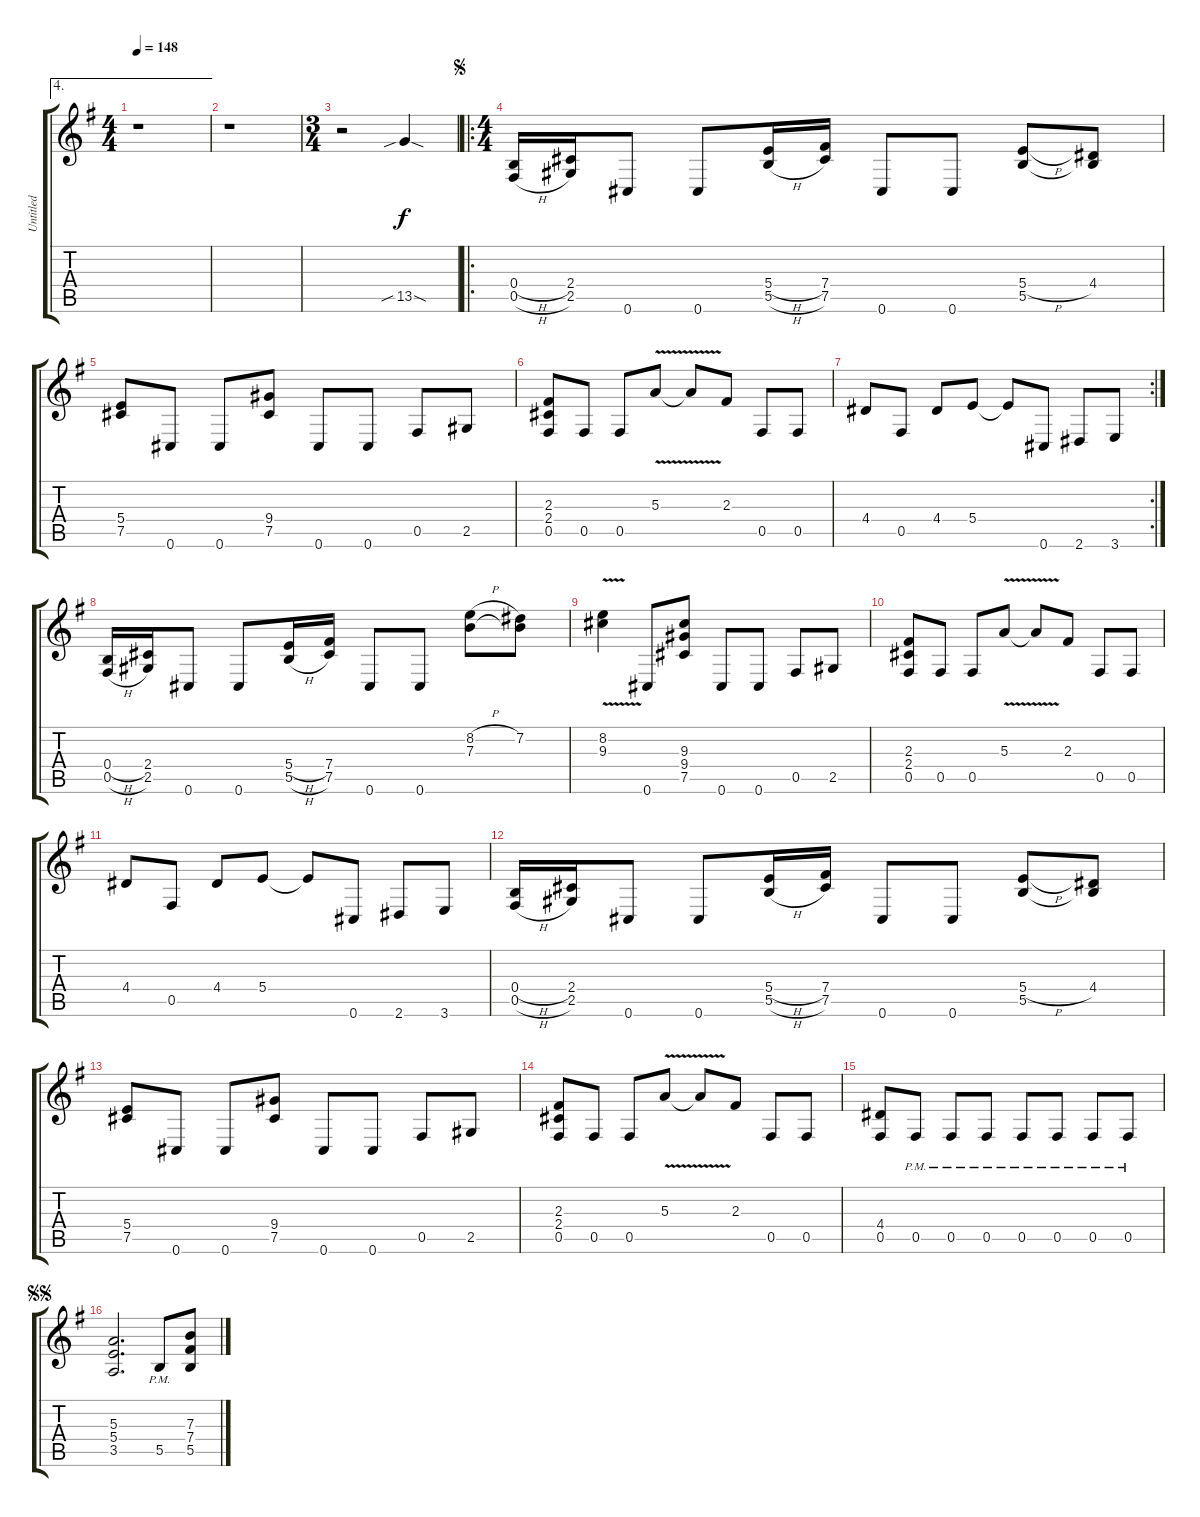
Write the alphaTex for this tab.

\track ("Untitled" "Untitled") {instrument distortionguitar}
\staff {score tabs}
\tuning (Db4 Ab3 E3 B2 Gb2 Db2) {hide}
\ae 4
\ts (4 4)
\tempo 148
\clef g2
\ks g
r.1{dy f} |
r.1 |
\ts (3 4)
r.2 13.5{sib sod}.4 |
\ro
\ts (4 4)
\jump segno
(0.4{h} 0.5{h}).16 (2.4 2.5).16 0.6.8 0.6.8 (5.4{h} 5.5{h}).16 (7.4 7.5).16 0.6.8 0.6.8 (5.4{h} 5.5).8 (4.4 5.5{t}).8 |
(5.4 7.5).8 0.6.8 0.6.8 (9.4 7.5).8 0.6.8 0.6.8 0.5.8 2.5.8 |
(2.3 2.4 0.5).8 0.5.8 0.5.8 5.3{v}.8 5.3{v t}.8 2.3.8 0.5.8 0.5.8 |
\rc 2
4.4.8 0.5.8 4.4.8 5.4.8 5.4{t}.8 0.6.8 2.6.8 3.6.8 |
(0.4{h} 0.5{h}).16 (2.4 2.5).16 0.6.8 0.6.8 (5.4{h} 5.5{h}).16 (7.4 7.5).16 0.6.8 0.6.8 (8.2{h} 7.3).8 (7.2 7.3{t}).8 |
(8.2{v} 9.3{v}).4 0.6.8 (9.3 9.4 7.5).8 0.6.8 0.6.8 0.5.8 2.5.8 |
(2.3 2.4 0.5).8 0.5.8 0.5.8 5.3{v}.8 5.3{v t}.8 2.3.8 0.5.8 0.5.8 |
4.4.8 0.5.8 4.4.8 5.4.8 5.4{t}.8 0.6.8 2.6.8 3.6.8 |
(0.4{h} 0.5{h}).16 (2.4 2.5).16 0.6.8 0.6.8 (5.4{h} 5.5{h}).16 (7.4 7.5).16 0.6.8 0.6.8 (5.4{h} 5.5).8 (4.4 5.5{t}).8 |
(5.4 7.5).8 0.6.8 0.6.8 (9.4 7.5).8 0.6.8 0.6.8 0.5.8 2.5.8 |
(2.3 2.4 0.5).8 0.5.8 0.5.8 5.3{v}.8 5.3{v t}.8 2.3.8 0.5.8 0.5.8 |
(4.4 0.5).8 0.5{pm}.8 0.5{pm}.8 0.5{pm}.8 0.5{pm}.8 0.5{pm}.8 0.5{pm}.8 0.5{pm}.8 |
\jump segnosegno
(5.3 5.4 3.5).2{d} 5.5{pm}.8 (7.3 7.4 5.5).8
